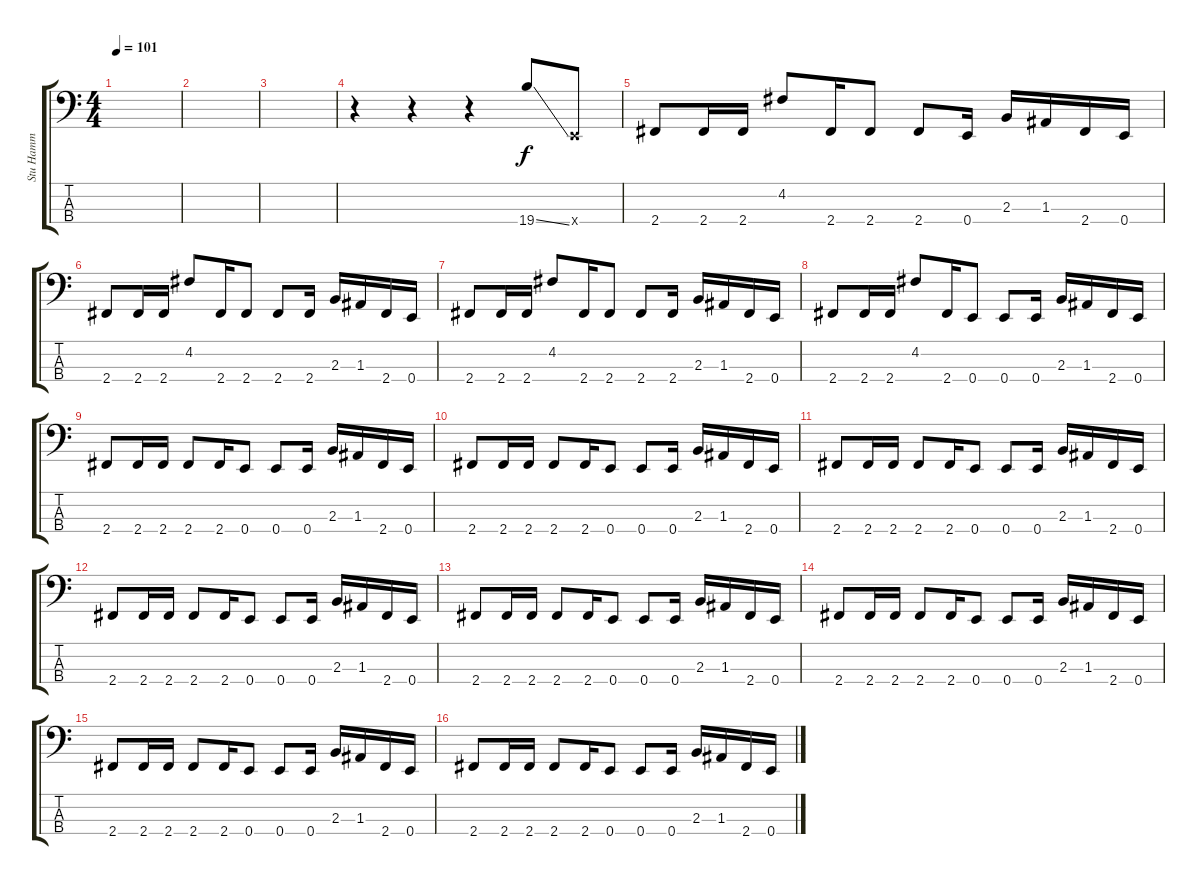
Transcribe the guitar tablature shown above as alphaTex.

\track ("Stu Hamm" "Stu Hamm") {instrument slapbass2}
\staff {score tabs}
\tuning (G2 D2 A1 E1) {hide}
\ts (4 4)
\tempo 101
\clef f4
\ks c
|
|
|
r.4 r.4 r.4 19.4{ss}.8 0.4{x}.8 |
2.4.8 2.4.16 2.4.16 4.2.8 2.4.16 2.4.8 2.4.8 0.4.16 2.3.16 1.3.16 2.4.16 0.4.16 |
2.4.8 2.4.16 2.4.16 4.2.8 2.4.16 2.4.8 2.4.8 2.4.16 2.3.16 1.3.16 2.4.16 0.4.16 |
2.4.8 2.4.16 2.4.16 4.2.8 2.4.16 2.4.8 2.4.8 2.4.16 2.3.16 1.3.16 2.4.16 0.4.16 |
2.4.8 2.4.16 2.4.16 4.2.8 2.4.16 0.4.8 0.4.8 0.4.16 2.3.16 1.3.16 2.4.16 0.4.16 |
2.4.8 2.4.16 2.4.16 2.4.8 2.4.16 0.4.8 0.4.8 0.4.16 2.3.16 1.3.16 2.4.16 0.4.16 |
2.4.8 2.4.16 2.4.16 2.4.8 2.4.16 0.4.8 0.4.8 0.4.16 2.3.16 1.3.16 2.4.16 0.4.16 |
2.4.8 2.4.16 2.4.16 2.4.8 2.4.16 0.4.8 0.4.8 0.4.16 2.3.16 1.3.16 2.4.16 0.4.16 |
2.4.8 2.4.16 2.4.16 2.4.8 2.4.16 0.4.8 0.4.8 0.4.16 2.3.16 1.3.16 2.4.16 0.4.16 |
2.4.8 2.4.16 2.4.16 2.4.8 2.4.16 0.4.8 0.4.8 0.4.16 2.3.16 1.3.16 2.4.16 0.4.16 |
2.4.8 2.4.16 2.4.16 2.4.8 2.4.16 0.4.8 0.4.8 0.4.16 2.3.16 1.3.16 2.4.16 0.4.16 |
2.4.8 2.4.16 2.4.16 2.4.8 2.4.16 0.4.8 0.4.8 0.4.16 2.3.16 1.3.16 2.4.16 0.4.16 |
2.4.8 2.4.16 2.4.16 2.4.8 2.4.16 0.4.8 0.4.8 0.4.16 2.3.16 1.3.16 2.4.16 0.4.16
